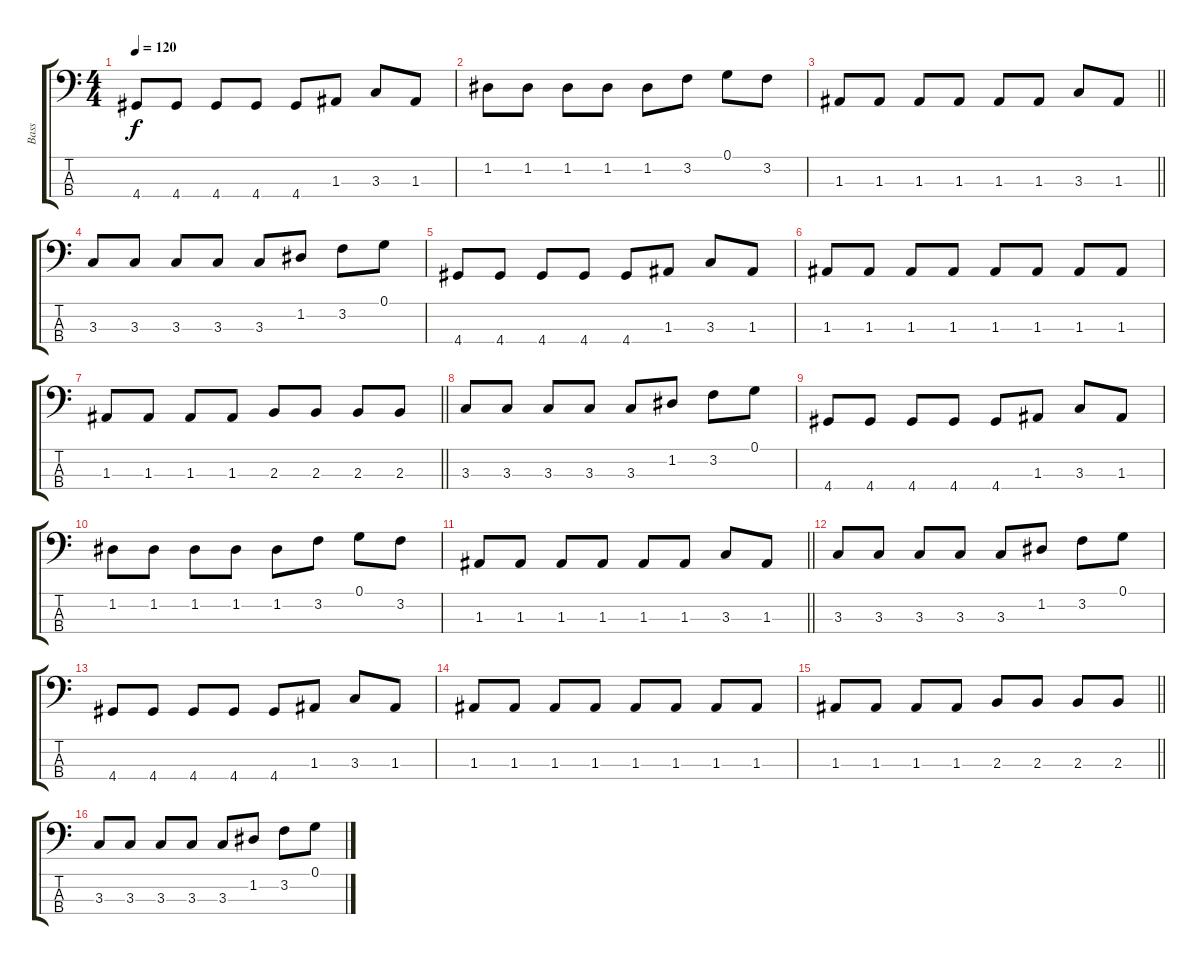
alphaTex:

\track ("Bass" "Bass") {instrument electricbassfinger}
\staff {score tabs}
\tuning (G2 D2 A1 E1) {hide}
\ts (4 4)
\tempo 120
\clef f4
\ks c
4.4.8{dy f} 4.4.8 4.4.8 4.4.8 4.4.8 1.3.8 3.3.8 1.3.8 |
1.2.8 1.2.8 1.2.8 1.2.8 1.2.8 3.2.8 0.1.8 3.2.8 |
\barLineRight lightlight
1.3.8 1.3.8 1.3.8 1.3.8 1.3.8 1.3.8 3.3.8 1.3.8 |
3.3.8 3.3.8 3.3.8 3.3.8 3.3.8 1.2.8 3.2.8 0.1.8 |
4.4.8 4.4.8 4.4.8 4.4.8 4.4.8 1.3.8 3.3.8 1.3.8 |
1.3.8 1.3.8 1.3.8 1.3.8 1.3.8 1.3.8 1.3.8 1.3.8 |
\barLineRight lightlight
1.3.8 1.3.8 1.3.8 1.3.8 2.3.8 2.3.8 2.3.8 2.3.8 |
3.3.8 3.3.8 3.3.8 3.3.8 3.3.8 1.2.8 3.2.8 0.1.8 |
4.4.8 4.4.8 4.4.8 4.4.8 4.4.8 1.3.8 3.3.8 1.3.8 |
1.2.8 1.2.8 1.2.8 1.2.8 1.2.8 3.2.8 0.1.8 3.2.8 |
\barLineRight lightlight
1.3.8 1.3.8 1.3.8 1.3.8 1.3.8 1.3.8 3.3.8 1.3.8 |
3.3.8 3.3.8 3.3.8 3.3.8 3.3.8 1.2.8 3.2.8 0.1.8 |
4.4.8 4.4.8 4.4.8 4.4.8 4.4.8 1.3.8 3.3.8 1.3.8 |
1.3.8 1.3.8 1.3.8 1.3.8 1.3.8 1.3.8 1.3.8 1.3.8 |
\barLineRight lightlight
1.3.8 1.3.8 1.3.8 1.3.8 2.3.8 2.3.8 2.3.8 2.3.8 |
3.3.8 3.3.8 3.3.8 3.3.8 3.3.8 1.2.8 3.2.8 0.1.8
